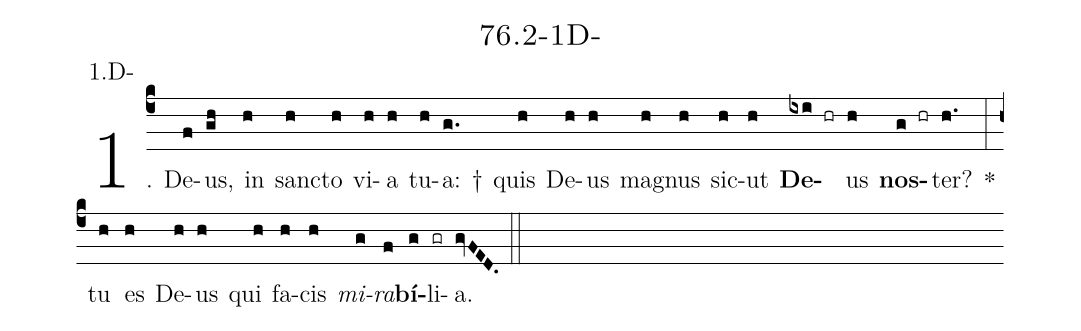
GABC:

name: 76.2-1D-;
annotation: 1.D-;
%%
(c4)1. De(f)us,(gh) in(h) sanc(h)to(h) vi(h)a(h) tu(h)a: †(g.) quis(h) De(h)us(h) ma(h)gnus(h) sic(h)ut(h) <b>De</b>(ixi hr)us(h) <b>nos</b>(g hr)ter?(h.) *(:) tu(h) es(h) De(h)us(h) qui(h) fa(h)cis(h) <i>mi</i>(g)<i>ra</i>(f)<b>bí</b>(g)li(gr)a.(gvFED.) (::)
